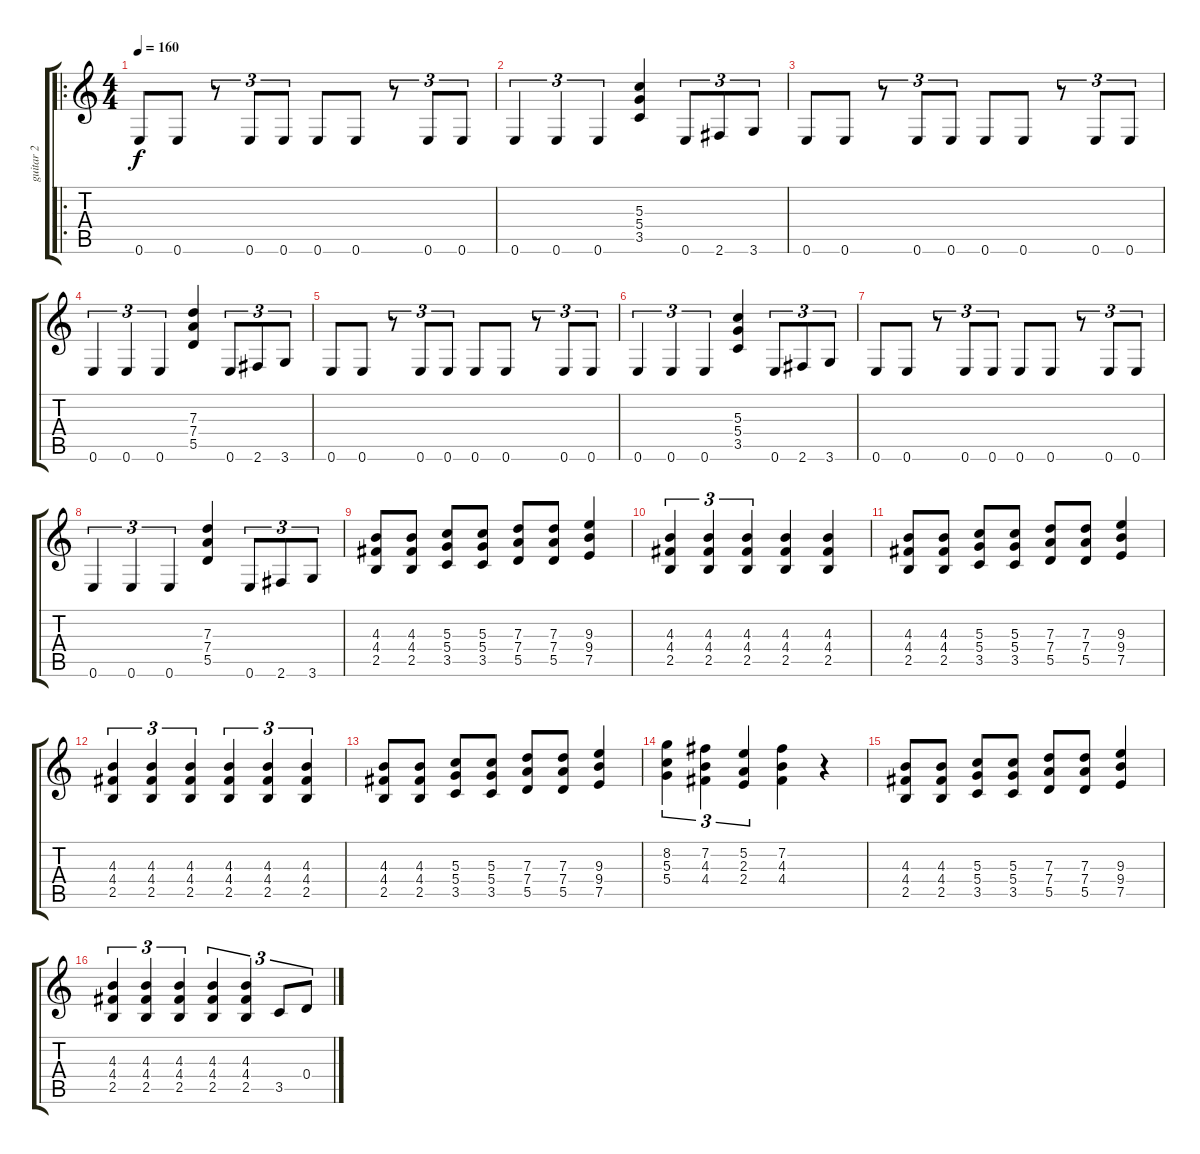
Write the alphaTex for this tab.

\track ("guitar 2" "guitar 2") {instrument distortionguitar}
\staff {score tabs}
\tuning (E4 B3 G3 D3 A2 E2) {hide}
\ro
\ts (4 4)
\tempo 160
\clef g2
\ks c
0.6.8{dy f} 0.6.8 r.8{tu (3 2)} 0.6.8{tu (3 2)} 0.6.8{tu (3 2)} 0.6.8 0.6.8 r.8{tu (3 2)} 0.6.8{tu (3 2)} 0.6.8{tu (3 2)} |
0.6.4{tu (3 2)} 0.6.4{tu (3 2)} 0.6.4{tu (3 2)} (5.3 5.4 3.5).4 0.6.8{tu (3 2)} 2.6.8{tu (3 2)} 3.6.8{tu (3 2)} |
0.6.8 0.6.8 r.8{tu (3 2)} 0.6.8{tu (3 2)} 0.6.8{tu (3 2)} 0.6.8 0.6.8 r.8{tu (3 2)} 0.6.8{tu (3 2)} 0.6.8{tu (3 2)} |
0.6.4{tu (3 2)} 0.6.4{tu (3 2)} 0.6.4{tu (3 2)} (7.3 7.4 5.5).4 0.6.8{tu (3 2)} 2.6.8{tu (3 2)} 3.6.8{tu (3 2)} |
0.6.8 0.6.8 r.8{tu (3 2)} 0.6.8{tu (3 2)} 0.6.8{tu (3 2)} 0.6.8 0.6.8 r.8{tu (3 2)} 0.6.8{tu (3 2)} 0.6.8{tu (3 2)} |
0.6.4{tu (3 2)} 0.6.4{tu (3 2)} 0.6.4{tu (3 2)} (5.3 5.4 3.5).4 0.6.8{tu (3 2)} 2.6.8{tu (3 2)} 3.6.8{tu (3 2)} |
0.6.8 0.6.8 r.8{tu (3 2)} 0.6.8{tu (3 2)} 0.6.8{tu (3 2)} 0.6.8 0.6.8 r.8{tu (3 2)} 0.6.8{tu (3 2)} 0.6.8{tu (3 2)} |
0.6.4{tu (3 2)} 0.6.4{tu (3 2)} 0.6.4{tu (3 2)} (7.3 7.4 5.5).4 0.6.8{tu (3 2)} 2.6.8{tu (3 2)} 3.6.8{tu (3 2)} |
(4.3 4.4 2.5).8 (4.3 4.4 2.5).8 (5.3 5.4 3.5).8 (5.3 5.4 3.5).8 (7.3 7.4 5.5).8 (7.3 7.4 5.5).8 (9.3 9.4 7.5).4 |
(4.3 4.4 2.5).4{tu (3 2)} (4.3 4.4 2.5).4{tu (3 2)} (4.3 4.4 2.5).4{tu (3 2)} (4.3 4.4 2.5).4 (4.3 4.4 2.5).4 |
(4.3 4.4 2.5).8 (4.3 4.4 2.5).8 (5.3 5.4 3.5).8 (5.3 5.4 3.5).8 (7.3 7.4 5.5).8 (7.3 7.4 5.5).8 (9.3 9.4 7.5).4 |
(4.3 4.4 2.5).4{tu (3 2)} (4.3 4.4 2.5).4{tu (3 2)} (4.3 4.4 2.5).4{tu (3 2)} (4.3 4.4 2.5).4{tu (3 2)} (4.3 4.4 2.5).4{tu (3 2)} (4.3 4.4 2.5).4{tu (3 2)} |
(4.3 4.4 2.5).8 (4.3 4.4 2.5).8 (5.3 5.4 3.5).8 (5.3 5.4 3.5).8 (7.3 7.4 5.5).8 (7.3 7.4 5.5).8 (9.3 9.4 7.5).4 |
(8.2 5.3 5.4).4{tu (3 2)} (7.2 4.3 4.4).4{tu (3 2)} (5.2 2.3 2.4).4{tu (3 2)} (7.2 4.3 4.4).4 r.4 |
(4.3 4.4 2.5).8 (4.3 4.4 2.5).8 (5.3 5.4 3.5).8 (5.3 5.4 3.5).8 (7.3 7.4 5.5).8 (7.3 7.4 5.5).8 (9.3 9.4 7.5).4 |
(4.3 4.4 2.5).4{tu (3 2)} (4.3 4.4 2.5).4{tu (3 2)} (4.3 4.4 2.5).4{tu (3 2)} (4.3 4.4 2.5).4{tu (3 2)} (4.3 4.4 2.5).4{tu (3 2)} 3.5.8{tu (3 2)} 0.4.8{tu (3 2)}
